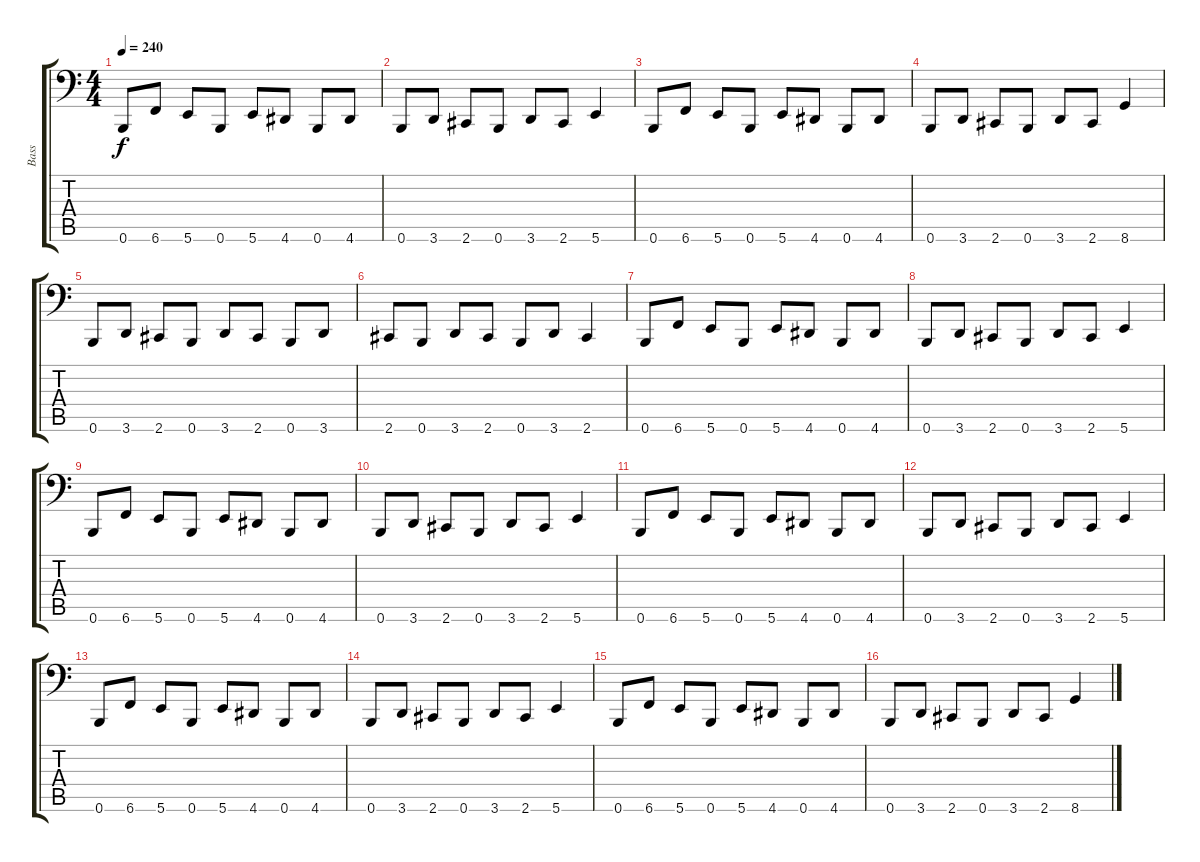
\track ("Bass" "Bass") {instrument electricbassfinger}
\staff {score tabs}
\tuning (C3 G2 D2 A1 E1 B0) {hide}
\ts (4 4)
\tempo 240
\clef f4
\ks c
0.6.8{dy f} 6.6.8 5.6.8 0.6.8 5.6.8 4.6.8 0.6.8 4.6.8 |
0.6.8 3.6.8 2.6.8 0.6.8 3.6.8 2.6.8 5.6.4 |
0.6.8 6.6.8 5.6.8 0.6.8 5.6.8 4.6.8 0.6.8 4.6.8 |
0.6.8 3.6.8 2.6.8 0.6.8 3.6.8 2.6.8 8.6.4 |
0.6.8 3.6.8 2.6.8 0.6.8 3.6.8 2.6.8 0.6.8 3.6.8 |
2.6.8 0.6.8 3.6.8 2.6.8 0.6.8 3.6.8 2.6.4 |
0.6.8 6.6.8 5.6.8 0.6.8 5.6.8 4.6.8 0.6.8 4.6.8 |
0.6.8 3.6.8 2.6.8 0.6.8 3.6.8 2.6.8 5.6.4 |
0.6.8 6.6.8 5.6.8 0.6.8 5.6.8 4.6.8 0.6.8 4.6.8 |
0.6.8 3.6.8 2.6.8 0.6.8 3.6.8 2.6.8 5.6.4 |
0.6.8 6.6.8 5.6.8 0.6.8 5.6.8 4.6.8 0.6.8 4.6.8 |
0.6.8 3.6.8 2.6.8 0.6.8 3.6.8 2.6.8 5.6.4 |
0.6.8 6.6.8 5.6.8 0.6.8 5.6.8 4.6.8 0.6.8 4.6.8 |
0.6.8 3.6.8 2.6.8 0.6.8 3.6.8 2.6.8 5.6.4 |
0.6.8 6.6.8 5.6.8 0.6.8 5.6.8 4.6.8 0.6.8 4.6.8 |
0.6.8 3.6.8 2.6.8 0.6.8 3.6.8 2.6.8 8.6.4
